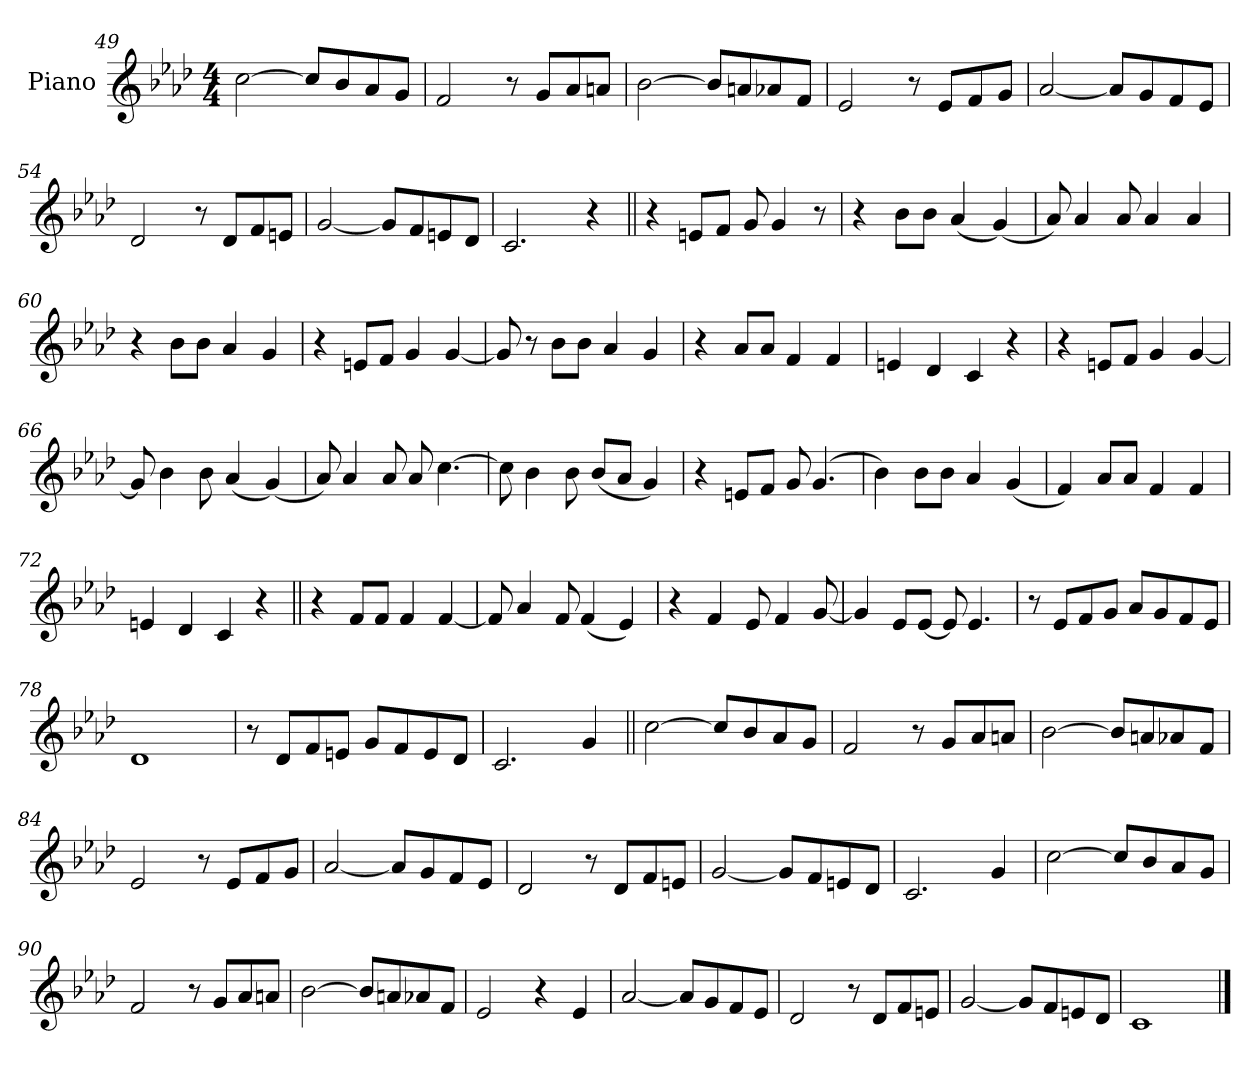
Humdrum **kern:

**kern
*part1
*staff1
*I"Piano
*I'Pno.
*clefG2
*k[b-e-a-d-]
*M4/4
=49
[2cc
8ccL]
8b-
8a-
8gJ
=50
2f
8r
8gL
8a-
8anJ
=51
[2b-
8b-L]
8an
8a-X
8fJ
=52
2e-
8r
8e-L
8f
8gJ
=53
[2a-
8a-L]
8g
8f
8e-J
=54
2d-
8r
8d-L
8f
8enJ
=55
[2g
8gL]
8f
8en
8d-J
=56
2.c
4r
=57||
4r
8enL
8fJ
8g
4g
8r
=58
4r
8b-L
8b-J
(<4a-
(<4g)
=59
8a-)
4a-
8a-
4a-
4a-
=60
4r
8b-L
8b-J
4a-
4g
=61
4r
8enL
8fJ
4g
[4g
=62
8g]
8r
8b-L
8b-J
4a-
4g
=63
4r
8a-L
8a-J
4f
4f
=64
4en
4d-
4c
4r
=65
4r
8enL
8fJ
4g
[4g
=66
8g]
4b-
8b-
(<4a-
(<4g)
=67
8a-)
4a-
8a-
8a-
[4.cc
=68
8cc]
4b-
8b-
(<8b-L
8a-J
4g)
=69
4r
8enL
8fJ
8g
(<4.g
=70
4b-)
8b-L
8b-J
4a-
(<4g
=71
4f)
8a-L
8a-J
4f
4f
=72
4en
4d-
4c
4r
=73||
4r
8fL
8fJ
4f
[4f
=74
8f]
4a-
8f
(<4f
4e-)
=75
4r
4f
8e-
4f
[8g
=76
4g]
8e-L
[8e-J
8e-]
4.e-
=77
8r
8e-L
8f
8gJ
8a-L
8g
8f
8e-J
=78
1d-
=79
8r
8d-L
8f
8enJ
8gL
8f
8e
8d-J
=80
2.c
4g
=81||
[2cc
8ccL]
8b-
8a-
8gJ
=82
2f
8r
8gL
8a-
8anJ
=83
[2b-
8b-L]
8an
8a-X
8fJ
=84
2e-
8r
8e-L
8f
8gJ
=85
[2a-
8a-L]
8g
8f
8e-J
=86
2d-
8r
8d-L
8f
8enJ
=87
[2g
8gL]
8f
8en
8d-J
=88
2.c
4g
=89
[2cc
8ccL]
8b-
8a-
8gJ
=90
2f
8r
8gL
8a-
8anJ
=91
[2b-
8b-L]
8an
8a-X
8fJ
=92
2e-
4r
4e-
=93
[2a-
8a-L]
8g
8f
8e-J
=94
2d-
8r
8d-L
8f
8enJ
=95
[2g
8gL]
8f
8en
8d-J
=96
1c
==
*-
